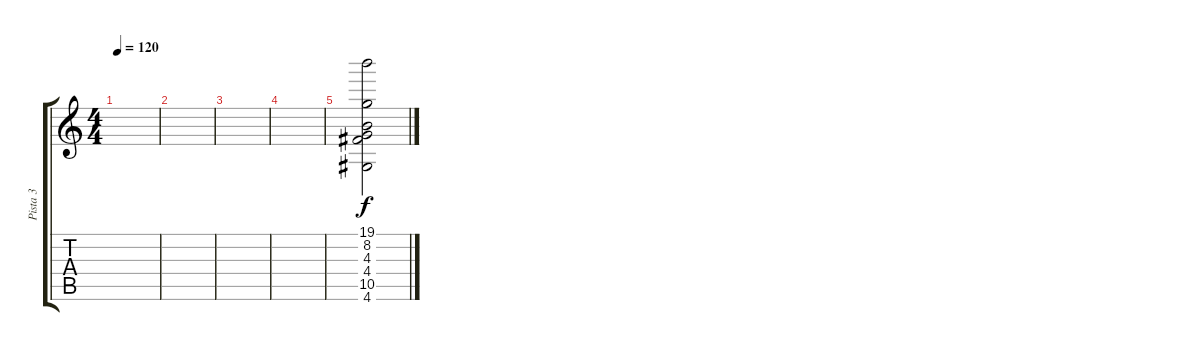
\track ("Pista 3" "Pista 3") {instrument acousticguitarsteel}
\staff {score tabs}
\tuning (E4 B3 G3 D3 A2 E2) {hide}
\ts (4 4)
\tempo 120
\clef g2
\ks c
|
|
|
|
(19.1 8.2 4.3 4.4 10.5 4.6).2
